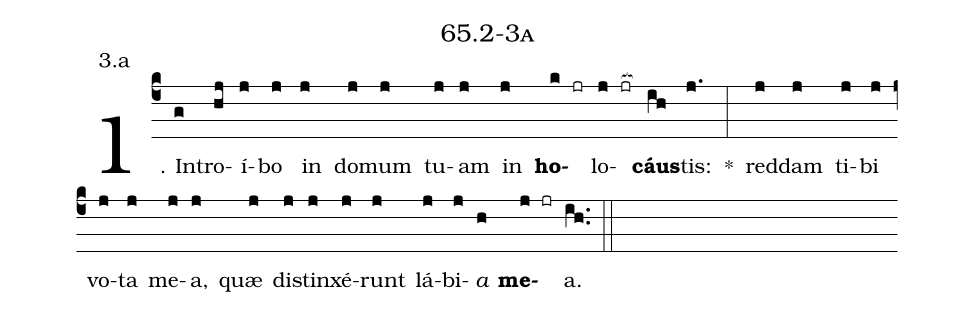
name: 65.2-3a;
annotation: 3.a;
%%
(c4)1. In(g)tro(hj)í(j)bo(j) in(j) do(j)mum(j) tu(j)am(j) in(j) <b>ho</b>(k jr)lo(j jr[ocb:1{])<b>cáus</b>(ih[ocb:0}])tis:(j.) *(:) red(j)dam(j) ti(j)bi(j) vo(j)ta(j) me(j)a,(j) quæ(j) di(j)stin(j)xé(j)runt(j) lá(j)bi(j)<i>a</i>(h) <b>me</b>(j jr)a.(ih..) (::)


%E(j) u(j) o(j) u(h) a(j) e.(ih..) (::)
